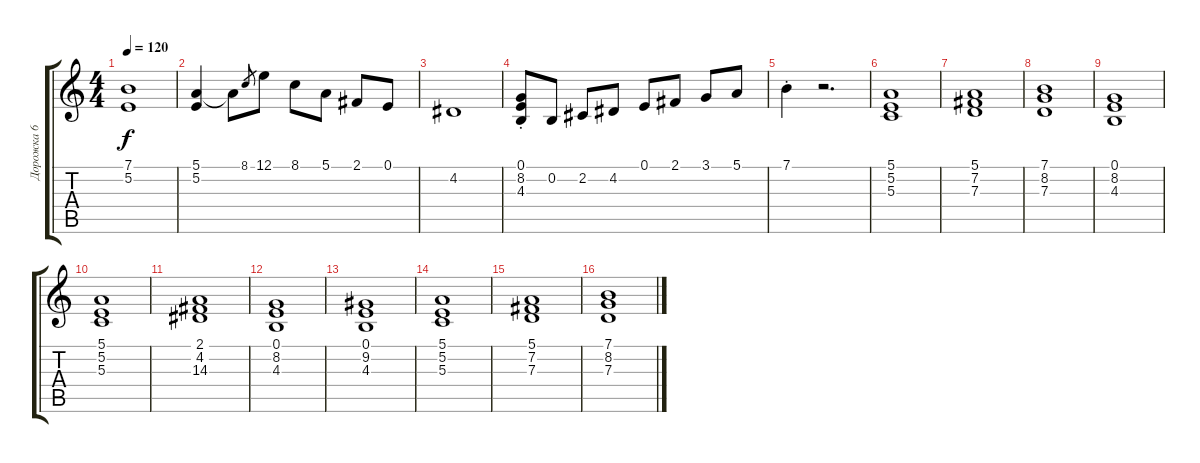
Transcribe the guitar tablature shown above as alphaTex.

\track ("Дорожка 6" "Дорожка 6") {instrument accordion}
\staff {score tabs}
\tuning (E4 B3 G3 D3 A2 E2) {hide}
\ts (4 4)
\tempo 120
\clef g2
\ks c
(7.1 5.2).1{dy f} |
(5.1 5.2).4 5.1{t}.8 8.1.8{gr} 12.1.8 8.1.8 5.1.8 2.1.8 0.1.8 |
4.2.1 |
(0.1{st} 8.2{st} 4.3{st}).8 0.2.8 2.2.8 4.2.8 0.1.8 2.1.8 3.1.8 5.1.8 |
7.1{st}.4 r.2{d} |
(5.1 5.2 5.3).1 |
(5.1 7.2 7.3).1 |
(7.1 8.2 7.3).1 |
(0.1 8.2 4.3).1 |
(5.1 5.2 5.3).1 |
(2.1 4.2 14.3).1 |
(0.1 8.2 4.3).1 |
(0.1 9.2 4.3).1 |
(5.1 5.2 5.3).1 |
(5.1 7.2 7.3).1 |
(7.1 8.2 7.3).1
